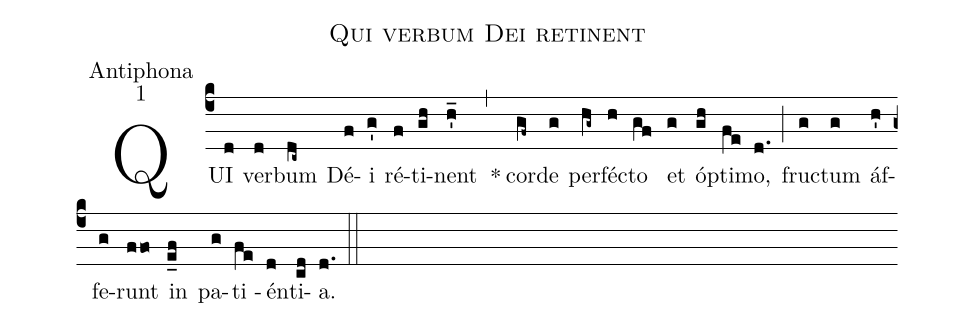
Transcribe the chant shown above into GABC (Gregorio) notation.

name:Qui verbum Dei retinent;
office-part:Antiphona;
mode:1;
%%
(c4) QUI(d) ver(d)bum(dc~) Dé(f)i(g') ré(f)ti(gh)nent (h'_)*(,) cor(gf~)de(g) per(hg~)fé(h)cto(gf) et(g) ó(gh)pti(fe)mo,(d.) (;) fru(g)ctum(g) áf(h')fe(g)runt(ffo) in(e_f) pa(g)ti (fe)én(d)ti(cd)a.(d.) (::)
